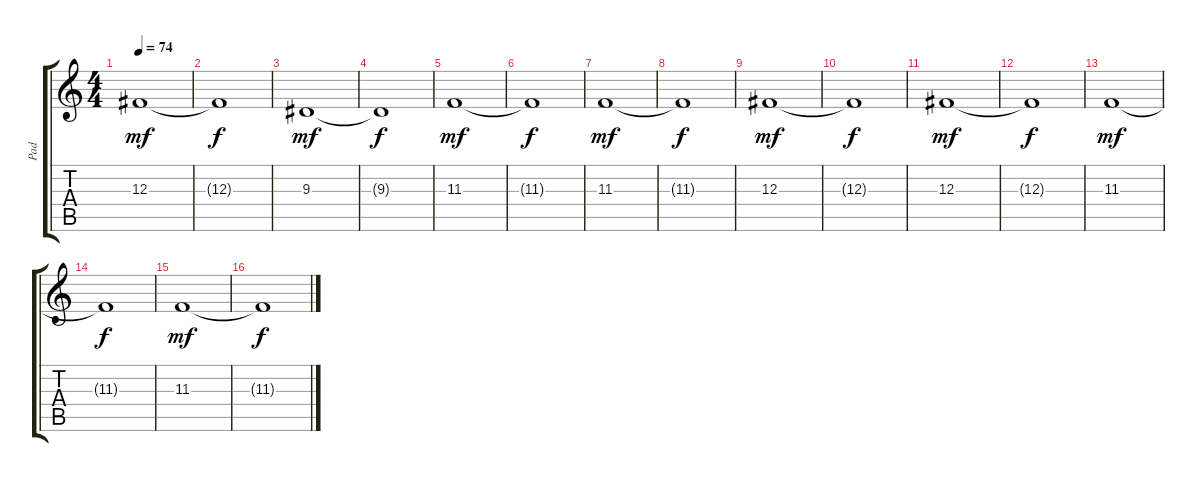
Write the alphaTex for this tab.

\track ("Pad" "Pad") {instrument pad4choir}
\staff {score tabs}
\tuning (Eb4 Bb3 Gb3 Db3 Ab2 Eb2) {hide}
\ts (4 4)
\tempo 74
\clef g2
\ks c
12.3.1{dy mf} |
12.3{t}.1{dy f} |
9.3.1{dy mf} |
9.3{t}.1{dy f} |
11.3.1{dy mf} |
11.3{t}.1{dy f} |
11.3.1{dy mf} |
11.3{t}.1{dy f} |
12.3.1{dy mf} |
12.3{t}.1{dy f} |
12.3.1{dy mf} |
12.3{t}.1{dy f} |
11.3.1{dy mf} |
11.3{t}.1{dy f} |
11.3.1{dy mf} |
11.3{t}.1{dy f}
